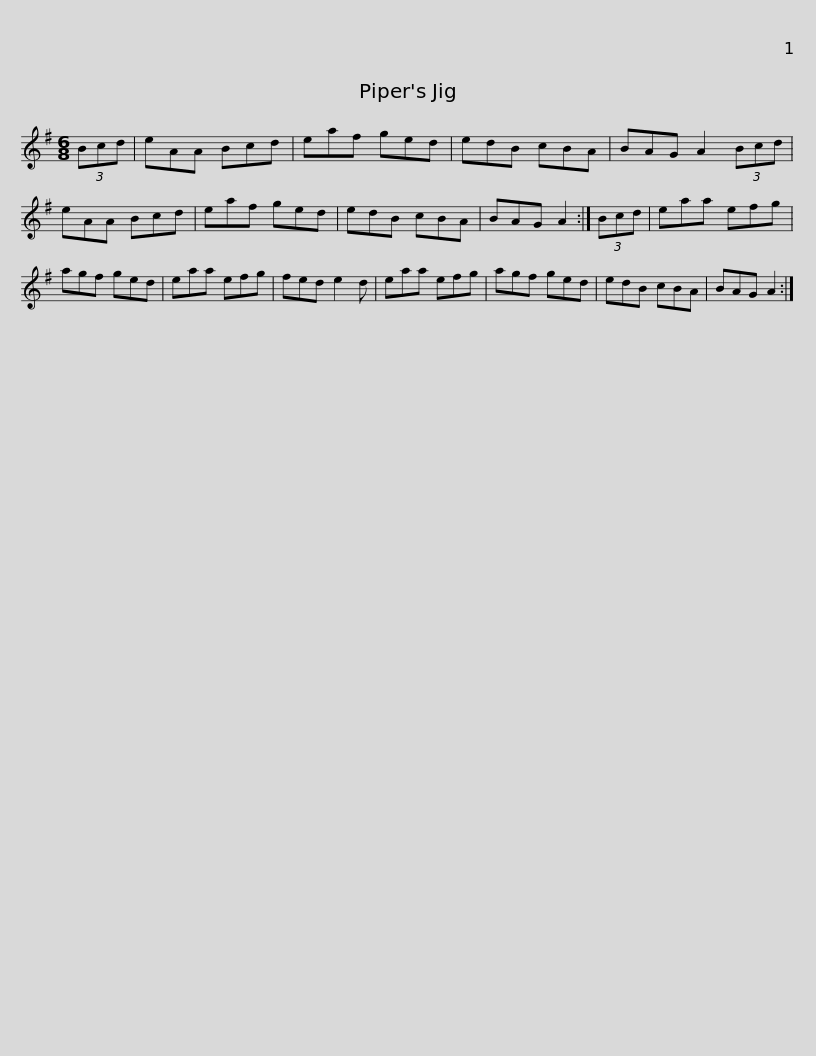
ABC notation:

X:1
L:1/8
M:6/8
I:linebreak $
K:G
V:1 treble
V:1
 (3Bcd | eAA Bcd | eaf ged | edB cBA | BAG A2 (3Bcd | %5
 eAA Bcd | eaf ged | edB cBA |$ BAG A2 :| (3Bcd | %10
 eaa efg | agf ged | eaa efg | fed e2 d | eaa efg | %15
 agf ged |$ edB cBA | BAG A2 :| %18
